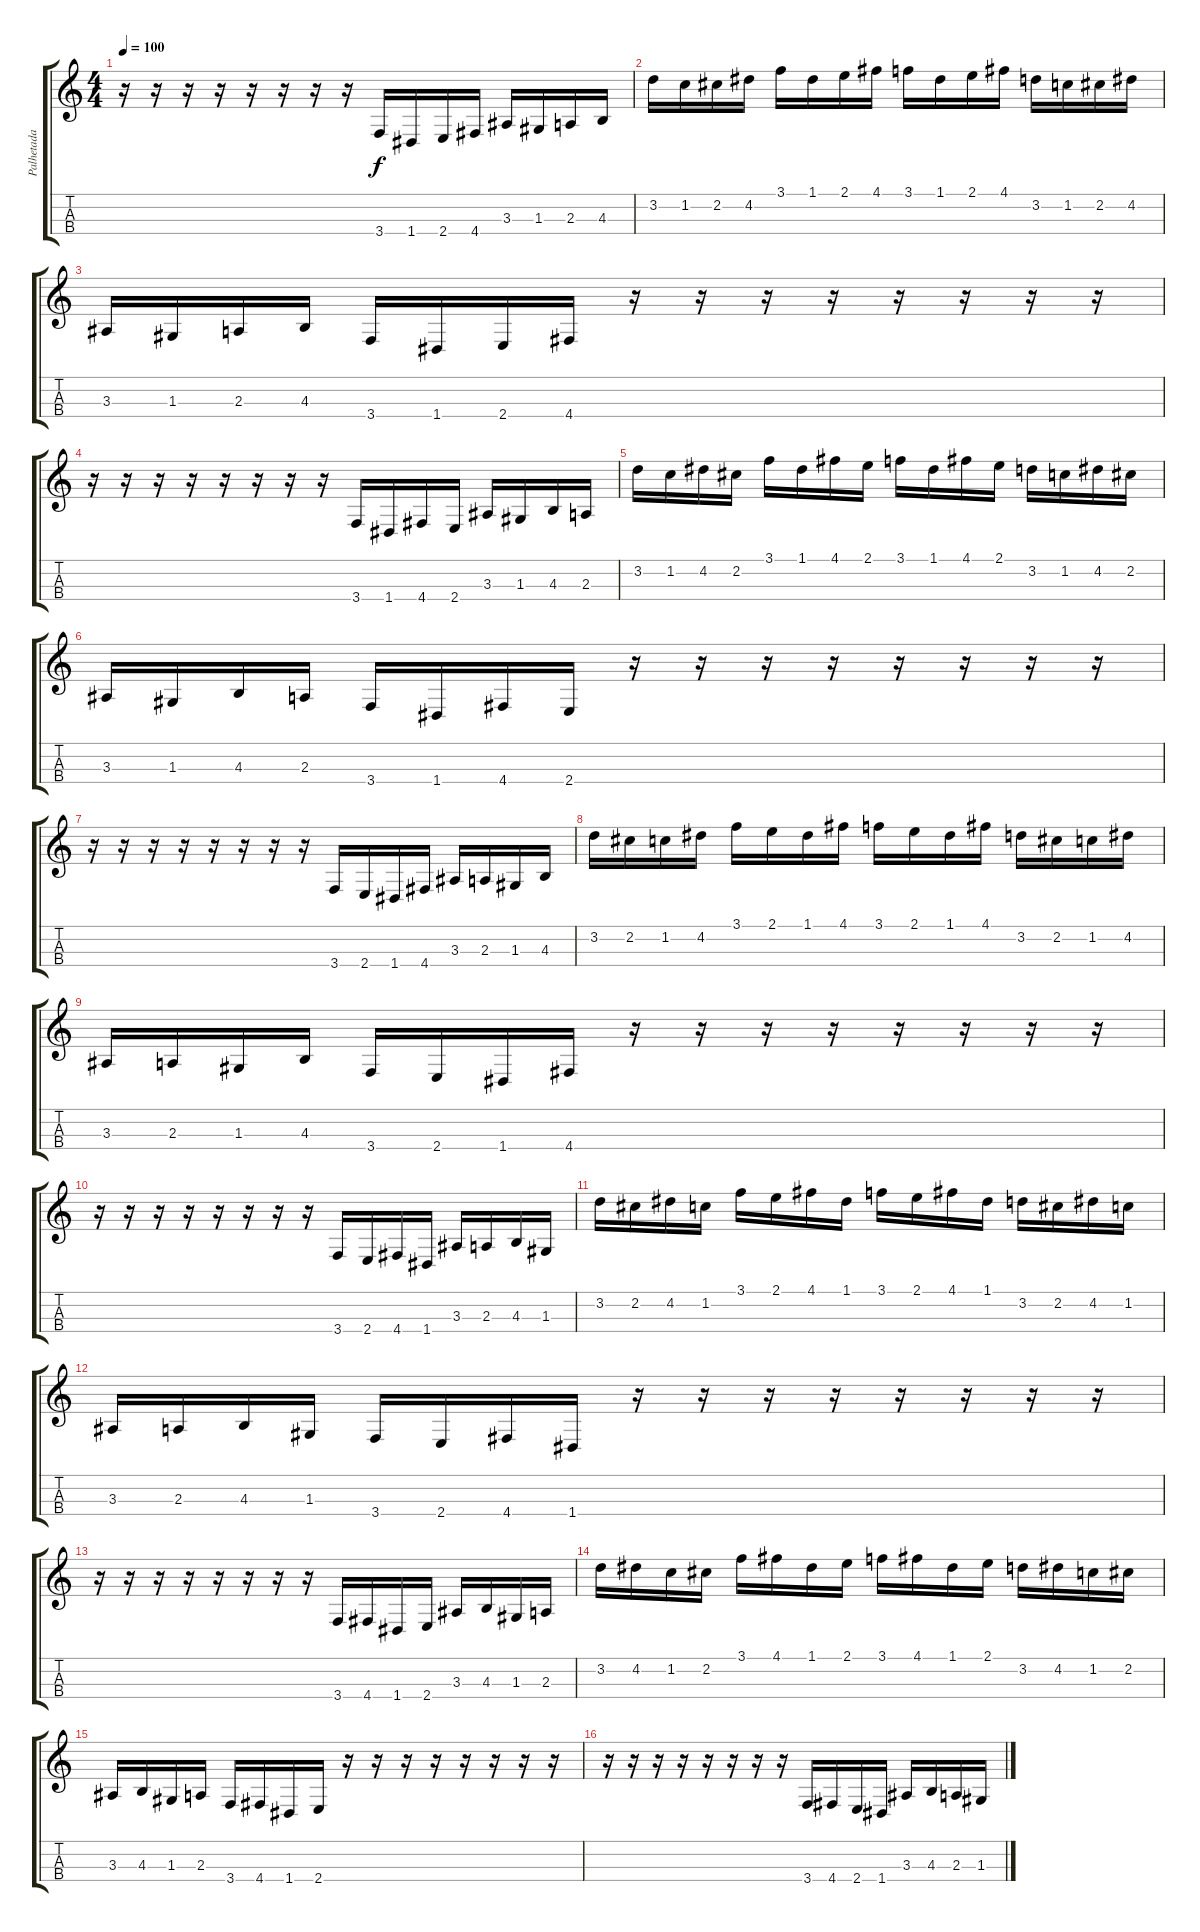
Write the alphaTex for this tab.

\track ("Palhetada - Prontos!" "Palhetada ") {instrument birdtweet}
\staff {score tabs}
\tuning (D5 B4 G3 D3) {hide}
\ts (4 4)
\tempo 100
\clef g2
\ks c
r.16{dy f} r.16 r.16 r.16 r.16 r.16 r.16 r.16 3.4.16 1.4.16 2.4.16 4.4.16 3.3.16 1.3.16 2.3.16 4.3.16 |
3.2.16 1.2.16 2.2.16 4.2.16 3.1.16 1.1.16 2.1.16 4.1.16 3.1.16 1.1.16 2.1.16 4.1.16 3.2.16 1.2.16 2.2.16 4.2.16 |
3.3.16 1.3.16 2.3.16 4.3.16 3.4.16 1.4.16 2.4.16 4.4.16 r.16 r.16 r.16 r.16 r.16 r.16 r.16 r.16 |
r.16 r.16 r.16 r.16 r.16 r.16 r.16 r.16 3.4.16 1.4.16 4.4.16 2.4.16 3.3.16 1.3.16 4.3.16 2.3.16 |
3.2.16 1.2.16 4.2.16 2.2.16 3.1.16 1.1.16 4.1.16 2.1.16 3.1.16 1.1.16 4.1.16 2.1.16 3.2.16 1.2.16 4.2.16 2.2.16 |
3.3.16 1.3.16 4.3.16 2.3.16 3.4.16 1.4.16 4.4.16 2.4.16 r.16 r.16 r.16 r.16 r.16 r.16 r.16 r.16 |
r.16 r.16 r.16 r.16 r.16 r.16 r.16 r.16 3.4.16 2.4.16 1.4.16 4.4.16 3.3.16 2.3.16 1.3.16 4.3.16 |
3.2.16 2.2.16 1.2.16 4.2.16 3.1.16 2.1.16 1.1.16 4.1.16 3.1.16 2.1.16 1.1.16 4.1.16 3.2.16 2.2.16 1.2.16 4.2.16 |
3.3.16 2.3.16 1.3.16 4.3.16 3.4.16 2.4.16 1.4.16 4.4.16 r.16 r.16 r.16 r.16 r.16 r.16 r.16 r.16 |
r.16 r.16 r.16 r.16 r.16 r.16 r.16 r.16 3.4.16 2.4.16 4.4.16 1.4.16 3.3.16 2.3.16 4.3.16 1.3.16 |
3.2.16 2.2.16 4.2.16 1.2.16 3.1.16 2.1.16 4.1.16 1.1.16 3.1.16 2.1.16 4.1.16 1.1.16 3.2.16 2.2.16 4.2.16 1.2.16 |
3.3.16 2.3.16 4.3.16 1.3.16 3.4.16 2.4.16 4.4.16 1.4.16 r.16 r.16 r.16 r.16 r.16 r.16 r.16 r.16 |
r.16 r.16 r.16 r.16 r.16 r.16 r.16 r.16 3.4.16 4.4.16 1.4.16 2.4.16 3.3.16 4.3.16 1.3.16 2.3.16 |
3.2.16 4.2.16 1.2.16 2.2.16 3.1.16 4.1.16 1.1.16 2.1.16 3.1.16 4.1.16 1.1.16 2.1.16 3.2.16 4.2.16 1.2.16 2.2.16 |
3.3.16 4.3.16 1.3.16 2.3.16 3.4.16 4.4.16 1.4.16 2.4.16 r.16 r.16 r.16 r.16 r.16 r.16 r.16 r.16 |
r.16 r.16 r.16 r.16 r.16 r.16 r.16 r.16 3.4.16 4.4.16 2.4.16 1.4.16 3.3.16 4.3.16 2.3.16 1.3.16
